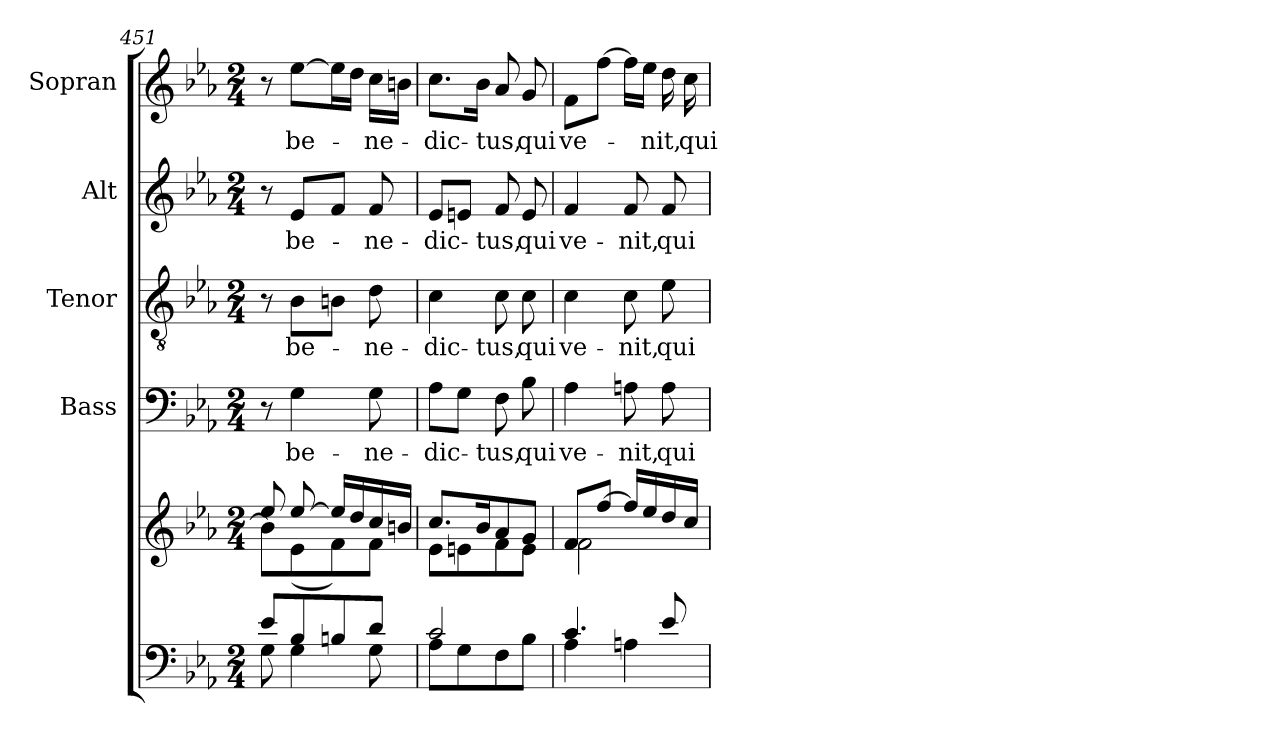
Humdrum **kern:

**kern	**kern	**kern	**text	**kern	**text	**kern	**text	**kern	**text
*part5	*part5	*part4	*part4	*part3	*part3	*part2	*part2	*part1	*part1
*staff6	*staff5	*staff4	*staff4	*staff3	*staff3	*staff2	*staff2	*staff1	*staff1
*	*	*I"Bass	*	*I"Tenor	*	*I"Alt	*	*I"Sopran	*
*	*	*I'B.	*	*I'T.	*	*I'A.	*	*I'S.	*
*clefF4	*clefG2	*clefF4	*	*clefGv2	*	*clefG2	*	*clefG2	*
*k[b-e-a-]	*k[b-e-a-]	*k[b-e-a-]	*	*k[b-e-a-]	*	*k[b-e-a-]	*	*k[b-e-a-]	*
*E-:	*E-:	*E-:	*	*E-:	*	*E-:	*	*E-:	*
*M2/4	*M2/4	*M2/4	*	*M2/4	*	*M2/4	*	*M2/4	*
=451	=451	=451	=451	=451	=451	=451	=451	=451	=451
*^	*^	*	*	*	*	*	*	*	*
8e-/L	8G\	8ee-/	8b-\L]	8r	.	8r	.	8r	.	8r	.
!	!	!	!	!	!LO:LY:b	!	!LO:LY:b	!	!LO:LY:b	!	!LO:LY:b
8B-/	4G\	[>8ee-/	(>8e-\	4G\	be-	8B-\L	be-	8e-/L	be-	[8ee-\L	be-
8Bn/	.	16ee-/LL]	8f\)	.	.	8Bn\J	.	8f/J	.	16ee-\L]	.
.	.	16dd/	.	.	.	.	.	.	.	16dd\JJ	.
!	!	!	!	!	!LO:LY:b	!	!LO:LY:b	!	!LO:LY:b	!	!LO:LY:b
8d/J	8G\	16cc/	8f\J	8G\	-ne-	8d\	-ne-	8f/	-ne-	16cc\LL	-ne-
.	.	16bn/JJ	.	.	.	.	.	.	.	16bn\JJ	.
=452	=452	=452	=452	=452	=452	=452	=452	=452	=452	=452	=452
!	!	!	!	!	!LO:LY:b	!	!LO:LY:b	!	!LO:LY:b	!	!LO:LY:b
2c/	8A-\L	8.cc/L	8e-\L	8A-\L	-dic-	4c\	-dic-	8e-/L	-dic-	8.cc\L	-dic-
.	8G\	.	8en\	8G\J	.	.	.	8en/J	.	.	.
.	.	16b-/k	.	.	.	.	.	.	.	16b-\Jk	.
!	!	!	!	!	!LO:LY:b	!	!LO:LY:b	!	!LO:LY:b	!	!LO:LY:b
.	8F\	8a-/	8f\	8F\	-tus,	8c\	-tus,	8f/	-tus,	8a-/	-tus,
!	!	!	!	!	!LO:LY:b	!	!LO:LY:b	!	!LO:LY:b	!	!LO:LY:b
.	8B-\J	8g/J	8e\J	8B-\	qui	8c\	qui	8e/	qui	8g/	qui
=453	=453	=453	=453	=453	=453	=453	=453	=453	=453	=453	=453
!	!	!	!	!	!LO:LY:b	!	!LO:LY:b	!	!LO:LY:b	!	!LO:LY:b
4.c/	4A-\	8f/L	2f\	4A-\	ve-	4c\	ve-	4f/	ve-	8f\L	ve-
.	.	[>8ff/J	.	.	.	.	.	.	.	[8ff\J	.
!	!	!	!	!	!LO:LY:b	!	!LO:LY:b	!	!LO:LY:b	!	!
.	4An\	16ff/LL]	.	8An\	-nit,	8c\	-nit,	8f/	-nit,	16ff\LL]	.
.	.	16ee-/	.	.	.	.	.	.	.	16ee-\JJ	.
!	!	!	!	!	!LO:LY:b	!	!LO:LY:b	!	!LO:LY:b	!	!LO:LY:b
8e-/	.	16dd/	.	8A\	qui	8e-\	qui	8f/	qui	16dd\	-nit,
!	!	!	!	!	!	!	!	!	!	!	!LO:LY:b
.	.	16cc/JJ	.	.	.	.	.	.	.	16cc\	qui
*v	*v	*	*	*	*	*	*	*	*	*	*
*	*v	*v	*	*	*	*	*	*	*	*
=	=	=	=	=	=	=	=	=	=
*-	*-	*-	*-	*-	*-	*-	*-	*-	*-
